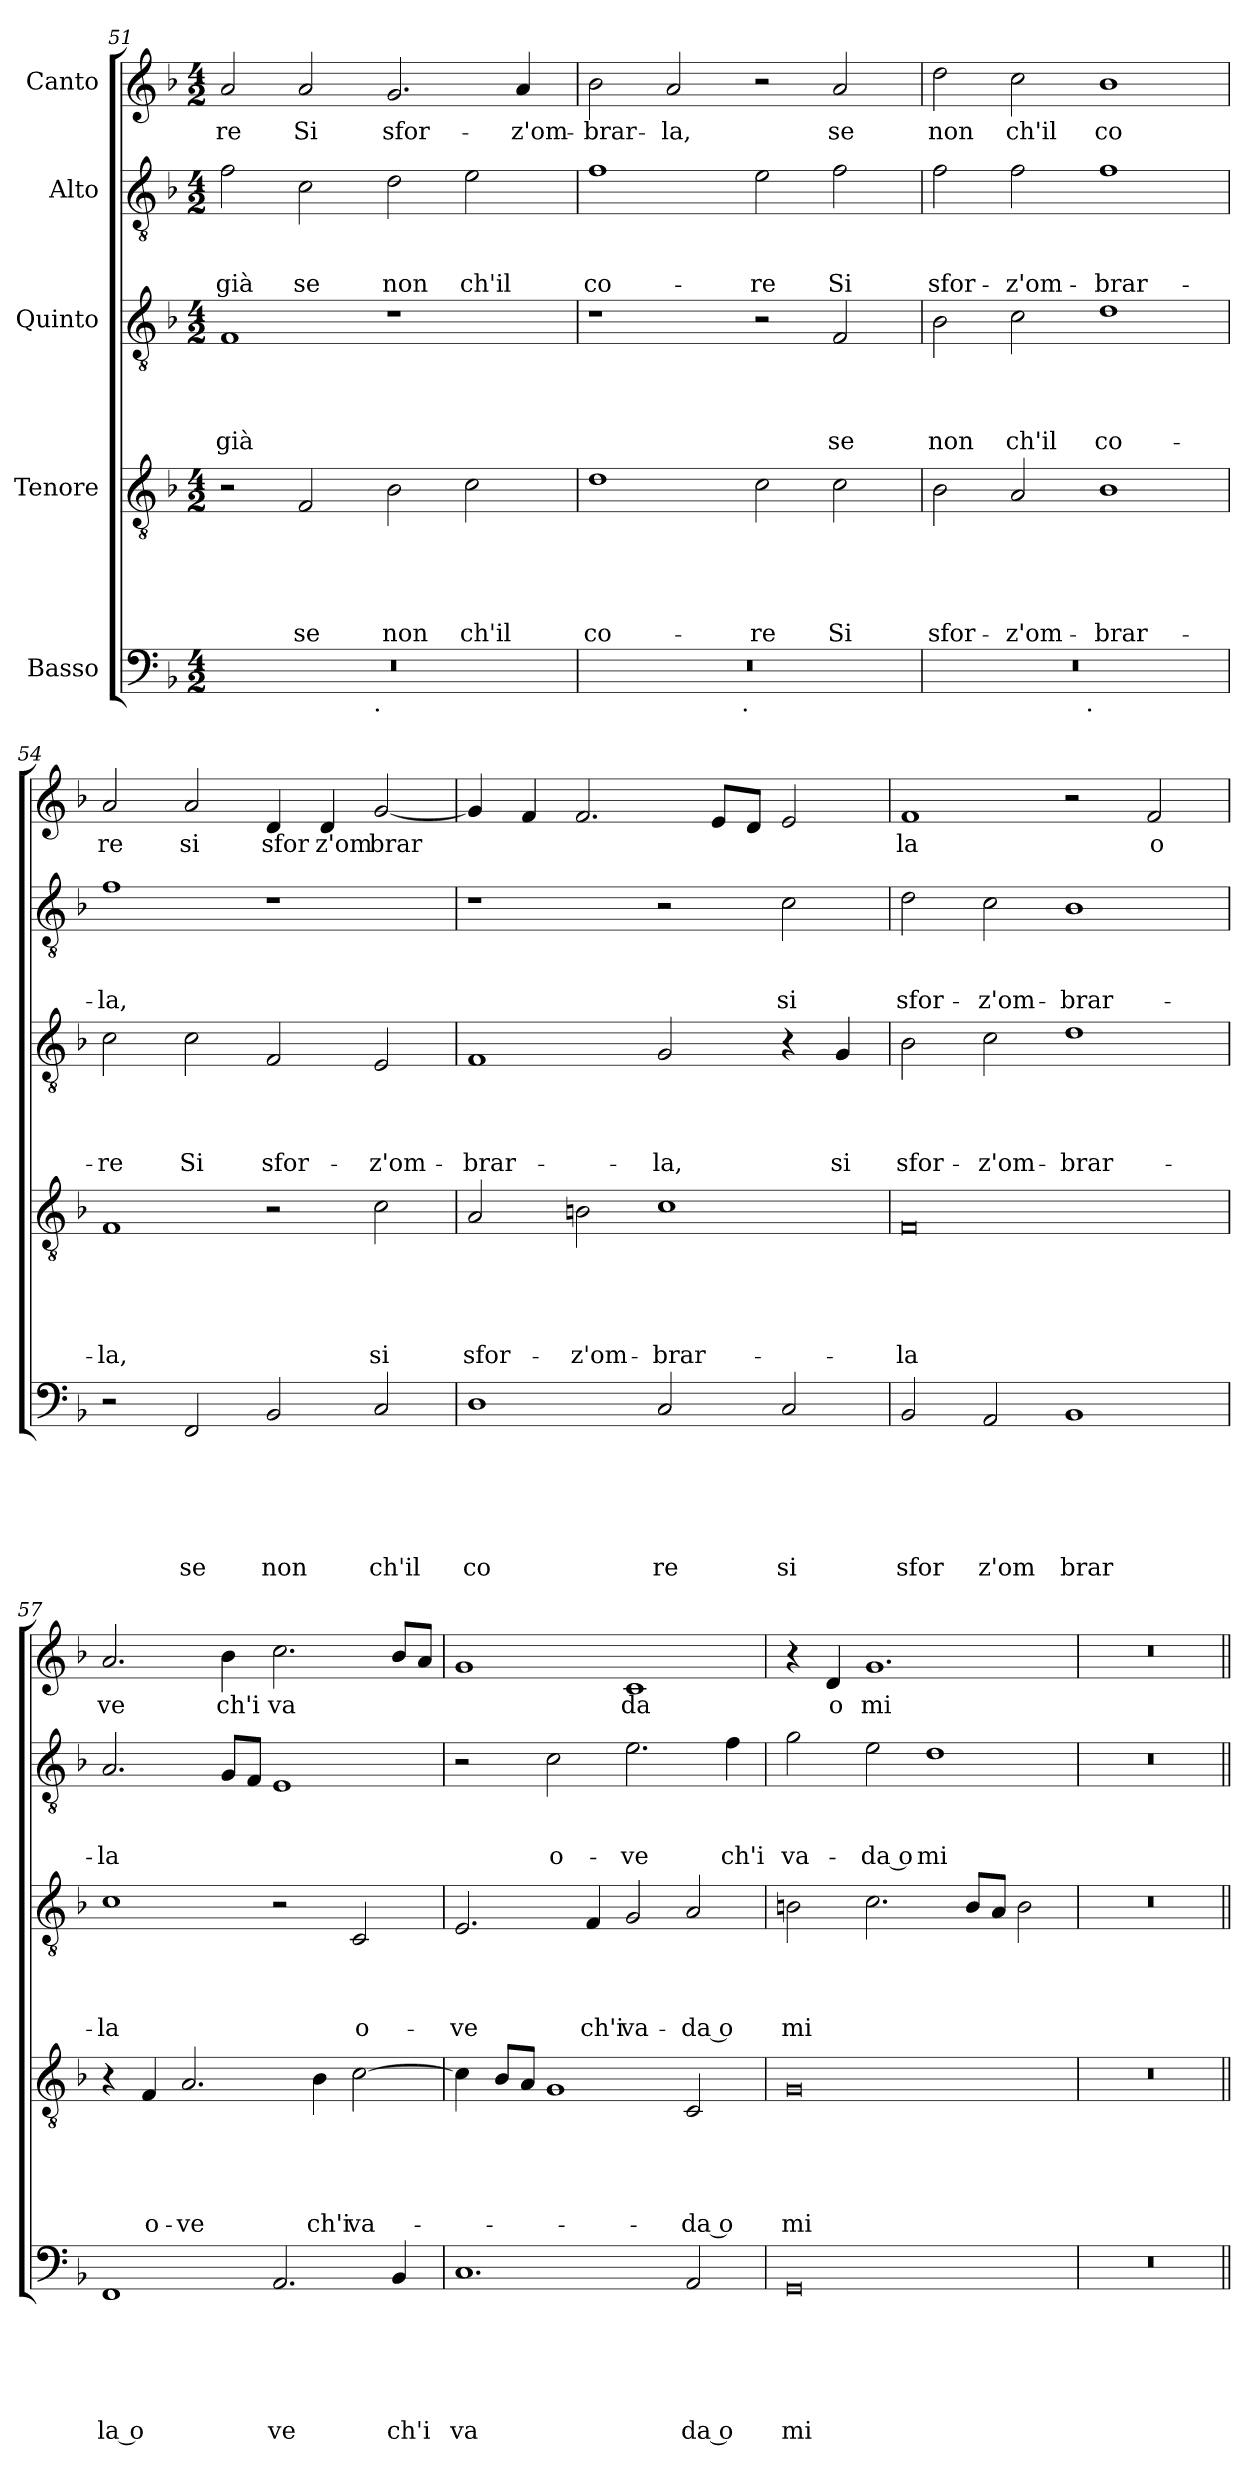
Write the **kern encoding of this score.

**kern	**text	**text	**text	**text	**text	**text	**kern	**text	**text	**text	**text	**text	**kern	**text	**text	**text	**text	**kern	**text	**text	**text	**kern	**text
*part5	*part5	*part5	*part5	*part5	*part5	*part5	*part4	*part4	*part4	*part4	*part4	*part4	*part3	*part3	*part3	*part3	*part3	*part2	*part2	*part2	*part2	*part1	*part1
*staff5	*staff5	*staff5	*staff5	*staff5	*staff5	*staff5	*staff4	*staff4	*staff4	*staff4	*staff4	*staff4	*staff3	*staff3	*staff3	*staff3	*staff3	*staff2	*staff2	*staff2	*staff2	*staff1	*staff1
*I"Basso	*	*	*	*	*	*	*I"Tenore	*	*	*	*	*	*I"Quinto	*	*	*	*	*I"Alto	*	*	*	*I"Canto	*
*clefF4	*	*	*	*	*	*	*clefGv2	*	*	*	*	*	*clefGv2	*	*	*	*	*clefGv2	*	*	*	*clefG2	*
*ITrd-3c-5	*	*	*	*	*	*	*ITrd-3c-5	*	*	*	*	*	*ITrd-3c-5	*	*	*	*	*ITrd-3c-5	*	*	*	*	*
*k[b-e-]	*	*	*	*	*	*	*k[b-e-]	*	*	*	*	*	*k[b-e-]	*	*	*	*	*k[b-e-]	*	*	*	*k[b-]	*
*B-:	*	*	*	*	*	*	*B-:	*	*	*	*	*	*B-:	*	*	*	*	*B-:	*	*	*	*F:	*
*M4/2	*	*	*	*	*	*	*M4/2	*	*	*	*	*	*M4/2	*	*	*	*	*M4/2	*	*	*	*M4/2	*
=51	=51	=51	=51	=51	=51	=51	=51	=51	=51	=51	=51	=51	=51	=51	=51	=51	=51	=51	=51	=51	=51	=51	=51
!	!	!	!	!	!	!	!	!	!	!	!	!	!	!	!	!	!LO:LY:b	!	!	!	!LO:LY:b	!	!LO:LY:b
*^	*	*	*	*	*	*	*	*	*	*	*	*	*	*	*	*	*	*	*	*	*	*	*
0r	2ryy	.	.	.	.	.	.	2r	.	.	.	.	.	1B-	.	.	.	già	2b-\	.	.	già	2a/	-re
!	!	!	!	!	!	!	!	!	!	!	!	!	!LO:LY:b	!	!	!	!	!	!	!	!	!LO:LY:b	!	!LO:LY:b
.	4...ryy	.	.	.	.	.	.	2B-/	.	.	.	.	se	.	.	.	.	.	2f\	.	.	se	2a/	Si
!	!LO:TX:b:t=.	!	!	!	!	!	!	!	!	!	!	!	!	!	!	!	!	!	!	!	!	!	!	!
.	1ryy	.	.	.	.	.	.	.	.	.	.	.	.	.	.	.	.	.	.	.	.	.	.	.
!	!	!	!	!	!	!	!	!	!	!	!	!	!LO:LY:b	!	!	!	!	!	!	!	!	!LO:LY:b	!	!LO:LY:b
.	.	.	.	.	.	.	.	2e-\	.	.	.	.	non	1r	.	.	.	.	2g\	.	.	non	2.g/	sfor-
!	!	!	!	!	!	!	!	!	!	!	!	!	!LO:LY:b	!	!	!	!	!	!	!	!	!LO:LY:b	!	!
.	.	.	.	.	.	.	.	2f\	.	.	.	.	ch'il	.	.	.	.	.	2a\	.	.	ch'il	.	.
!	!	!	!	!	!	!	!	!	!	!	!	!	!	!	!	!	!	!	!	!	!	!	!	!LO:LY:b
.	.	.	.	.	.	.	.	.	.	.	.	.	.	.	.	.	.	.	.	.	.	.	4a/	-z'om-
.	32ryy	.	.	.	.	.	.	.	.	.	.	.	.	.	.	.	.	.	.	.	.	.	.	.
=52	=52	=52	=52	=52	=52	=52	=52	=52	=52	=52	=52	=52	=52	=52	=52	=52	=52	=52	=52	=52	=52	=52	=52	=52
!	!	!	!	!	!	!	!	!	!	!	!	!	!LO:LY:b	!	!	!	!	!	!	!	!	!LO:LY:b	!	!LO:LY:b
0r	2ryy	.	.	.	.	.	.	1g	.	.	.	.	co-	1r	.	.	.	.	1b-	.	.	co-	2b-\	-brar-
!	!	!	!	!	!	!	!	!	!	!	!	!	!	!	!	!	!	!	!	!	!	!	!	!LO:LY:b
.	4...ryy	.	.	.	.	.	.	.	.	.	.	.	.	.	.	.	.	.	.	.	.	.	2a/	-la,
!	!LO:TX:b:t=.	!	!	!	!	!	!	!	!	!	!	!	!	!	!	!	!	!	!	!	!	!	!	!
.	1ryy	.	.	.	.	.	.	.	.	.	.	.	.	.	.	.	.	.	.	.	.	.	.	.
!	!	!	!	!	!	!	!	!	!	!	!	!	!LO:LY:b	!	!	!	!	!	!	!	!	!LO:LY:b	!	!
.	.	.	.	.	.	.	.	2f\	.	.	.	.	-re	2r	.	.	.	.	2a\	.	.	-re	2r	.
!	!	!	!	!	!	!	!	!	!	!	!	!	!LO:LY:b	!	!	!	!	!LO:LY:b	!	!	!	!LO:LY:b	!	!LO:LY:b
.	.	.	.	.	.	.	.	2f\	.	.	.	.	Si	2B-/	.	.	.	se	2b-\	.	.	Si	2a/	se
.	32ryy	.	.	.	.	.	.	.	.	.	.	.	.	.	.	.	.	.	.	.	.	.	.	.
!!LO:LB:g=z
=53	=53	=53	=53	=53	=53	=53	=53	=53	=53	=53	=53	=53	=53	=53	=53	=53	=53	=53	=53	=53	=53	=53	=53	=53
!	!	!	!	!	!	!	!	!	!	!	!	!	!LO:LY:b	!	!	!	!	!LO:LY:b	!	!	!	!LO:LY:b	!	!LO:LY:b
0r	2ryy	.	.	.	.	.	.	2e-\	.	.	.	.	sfor-	2e-\	.	.	.	non	2b-\	.	.	sfor-	2dd\	non
!	!	!	!	!	!	!	!	!	!	!	!	!	!LO:LY:b	!	!	!	!	!LO:LY:b	!	!	!	!LO:LY:b	!	!LO:LY:b
.	4...ryy	.	.	.	.	.	.	2d/	.	.	.	.	-z'om-	2f\	.	.	.	ch'il	2b-\	.	.	-z'om-	2cc\	ch'il
!	!LO:TX:b:t=.	!	!	!	!	!	!	!	!	!	!	!	!	!	!	!	!	!	!	!	!	!	!	!
.	1ryy	.	.	.	.	.	.	.	.	.	.	.	.	.	.	.	.	.	.	.	.	.	.	.
!	!	!	!	!	!	!	!	!	!	!	!	!	!LO:LY:b	!	!	!	!	!LO:LY:b	!	!	!	!LO:LY:b	!	!LO:LY:b
.	.	.	.	.	.	.	.	1e-	.	.	.	.	-brar-	1g	.	.	.	co-	1b-	.	.	-brar-	1b-	co
.	32ryy	.	.	.	.	.	.	.	.	.	.	.	.	.	.	.	.	.	.	.	.	.	.	.
=54	=54	=54	=54	=54	=54	=54	=54	=54	=54	=54	=54	=54	=54	=54	=54	=54	=54	=54	=54	=54	=54	=54	=54	=54
!	!	!	!	!	!	!	!	!	!	!	!	!	!LO:LY:b	!	!	!	!	!LO:LY:b	!	!	!	!LO:LY:b	!	!LO:LY:b
*v	*v	*	*	*	*	*	*	*	*	*	*	*	*	*	*	*	*	*	*	*	*	*	*	*
2r	.	.	.	.	.	.	1B-	.	.	.	.	-la,	2f\	.	.	.	-re	1b-	.	.	-la,	2a/	re
!	!	!	!	!	!	!LO:LY:b	!	!	!	!	!	!	!	!	!	!	!LO:LY:b	!	!	!	!	!	!LO:LY:b
2BB-/	.	.	.	.	.	se	.	.	.	.	.	.	2f\	.	.	.	Si	.	.	.	.	2a/	si
!	!	!	!	!	!	!LO:LY:b	!	!	!	!	!	!	!	!	!	!	!LO:LY:b	!	!	!	!	!	!LO:LY:b
2E-/	.	.	.	.	.	non	2r	.	.	.	.	.	2B-/	.	.	.	sfor-	1r	.	.	.	4d/	sfor
!	!	!	!	!	!	!	!	!	!	!	!	!	!	!	!	!	!	!	!	!	!	!	!LO:LY:b
.	.	.	.	.	.	.	.	.	.	.	.	.	.	.	.	.	.	.	.	.	.	4d/	z'om
!	!	!	!	!	!	!LO:LY:b	!	!	!	!	!	!LO:LY:b	!	!	!	!	!LO:LY:b	!	!	!	!	!	!LO:LY:b
2F/	.	.	.	.	.	ch'il	2f\	.	.	.	.	si	2A/	.	.	.	-z'om-	.	.	.	.	[<2g/	brar
=55	=55	=55	=55	=55	=55	=55	=55	=55	=55	=55	=55	=55	=55	=55	=55	=55	=55	=55	=55	=55	=55	=55	=55
!	!	!	!	!	!	!LO:LY:b	!	!	!	!	!	!LO:LY:b	!	!	!	!	!LO:LY:b	!	!	!	!	!	!
1G	.	.	.	.	.	co	2d/	.	.	.	.	sfor-	1B-	.	.	.	-brar-	1r	.	.	.	4g/]	.
.	.	.	.	.	.	.	.	.	.	.	.	.	.	.	.	.	.	.	.	.	.	4f/	.
!	!	!	!	!	!	!	!	!	!	!	!	!LO:LY:b	!	!	!	!	!	!	!	!	!	!	!
.	.	.	.	.	.	.	2en\	.	.	.	.	-z'om-	.	.	.	.	.	.	.	.	.	2.f/	.
!	!	!	!	!	!	!LO:LY:b	!	!	!	!	!	!LO:LY:b	!	!	!	!	!LO:LY:b	!	!	!	!	!	!
2F/	.	.	.	.	.	re	1f	.	.	.	.	-brar-	2c/	.	.	.	-la,	2r	.	.	.	.	.
.	.	.	.	.	.	.	.	.	.	.	.	.	.	.	.	.	.	.	.	.	.	8e/L	.
.	.	.	.	.	.	.	.	.	.	.	.	.	.	.	.	.	.	.	.	.	.	8d/J	.
!	!	!	!	!	!	!LO:LY:b	!	!	!	!	!	!	!	!	!	!	!	!	!	!	!LO:LY:b	!	!
2F/	.	.	.	.	.	si	.	.	.	.	.	.	4r	.	.	.	.	2f\	.	.	si	2e/	.
!	!	!	!	!	!	!	!	!	!	!	!	!	!	!	!	!	!LO:LY:b	!	!	!	!	!	!
.	.	.	.	.	.	.	.	.	.	.	.	.	4c/	.	.	.	si	.	.	.	.	.	.
=56	=56	=56	=56	=56	=56	=56	=56	=56	=56	=56	=56	=56	=56	=56	=56	=56	=56	=56	=56	=56	=56	=56	=56
!	!	!	!	!	!	!LO:LY:b	!	!	!	!	!	!LO:LY:b	!	!	!	!	!LO:LY:b	!	!	!	!LO:LY:b	!	!LO:LY:b
2E-/	.	.	.	.	.	sfor	0B-	.	.	.	.	-la	2e-\	.	.	.	sfor-	2g\	.	.	sfor-	1f	la
!	!	!	!	!	!	!LO:LY:b	!	!	!	!	!	!	!	!	!	!	!LO:LY:b	!	!	!	!LO:LY:b	!	!
2D/	.	.	.	.	.	z'om	.	.	.	.	.	.	2f\	.	.	.	-z'om-	2f\	.	.	-z'om-	.	.
!	!	!	!	!	!	!LO:LY:b	!	!	!	!	!	!	!	!	!	!	!LO:LY:b	!	!	!	!LO:LY:b	!	!
1E-	.	.	.	.	.	brar	.	.	.	.	.	.	1g	.	.	.	-brar-	1e-	.	.	-brar-	2r	.
!	!	!	!	!	!	!	!	!	!	!	!	!	!	!	!	!	!	!	!	!	!	!	!LO:LY:b
.	.	.	.	.	.	.	.	.	.	.	.	.	.	.	.	.	.	.	.	.	.	2f/	o
=57	=57	=57	=57	=57	=57	=57	=57	=57	=57	=57	=57	=57	=57	=57	=57	=57	=57	=57	=57	=57	=57	=57	=57
!	!	!	!	!	!	!LO:LY:b:rj	!	!	!	!	!	!	!	!	!	!	!LO:LY:b	!	!	!	!LO:LY:b	!	!LO:LY:b
1BB-	.	.	.	.	.	la o	4r	.	.	.	.	.	1f	.	.	.	-la	2.d/	.	.	-la	2.a/	ve
!	!	!	!	!	!	!	!	!	!	!	!	!LO:LY:b	!	!	!	!	!	!	!	!	!	!	!
.	.	.	.	.	.	.	4B-/	.	.	.	.	o-	.	.	.	.	.	.	.	.	.	.	.
!	!	!	!	!	!	!	!	!	!	!	!	!LO:LY:b	!	!	!	!	!	!	!	!	!	!	!
.	.	.	.	.	.	.	2.d/	.	.	.	.	-ve	.	.	.	.	.	.	.	.	.	.	.
!	!	!	!	!	!	!	!	!	!	!	!	!	!	!	!	!	!	!	!	!	!	!	!LO:LY:b
.	.	.	.	.	.	.	.	.	.	.	.	.	.	.	.	.	.	8c/L	.	.	.	4b-\	ch'i
.	.	.	.	.	.	.	.	.	.	.	.	.	.	.	.	.	.	8B-/J	.	.	.	.	.
!	!	!	!	!	!	!LO:LY:b	!	!	!	!	!	!	!	!	!	!	!	!	!	!	!	!	!LO:LY:b
2.D/	.	.	.	.	.	ve	.	.	.	.	.	.	2r	.	.	.	.	1A	.	.	.	2.cc\	va
!	!	!	!	!	!	!	!	!	!	!	!	!LO:LY:b	!	!	!	!	!	!	!	!	!	!	!
.	.	.	.	.	.	.	4e-\	.	.	.	.	ch'i	.	.	.	.	.	.	.	.	.	.	.
!	!	!	!	!	!	!	!	!	!	!	!	!LO:LY:b	!	!	!	!	!LO:LY:b	!	!	!	!	!	!
.	.	.	.	.	.	.	[>2f\	.	.	.	.	va-	2F/	.	.	.	o-	.	.	.	.	.	.
!	!	!	!	!	!	!LO:LY:b	!	!	!	!	!	!	!	!	!	!	!	!	!	!	!	!	!
4E-/	.	.	.	.	.	ch'i	.	.	.	.	.	.	.	.	.	.	.	.	.	.	.	8b-/L	.
.	.	.	.	.	.	.	.	.	.	.	.	.	.	.	.	.	.	.	.	.	.	8a/J	.
=58	=58	=58	=58	=58	=58	=58	=58	=58	=58	=58	=58	=58	=58	=58	=58	=58	=58	=58	=58	=58	=58	=58	=58
!	!	!	!	!	!	!LO:LY:b	!	!	!	!	!	!	!	!	!	!	!LO:LY:b	!	!	!	!	!	!
1.F	.	.	.	.	.	va	4f\]	.	.	.	.	.	2.A/	.	.	.	-ve	2r	.	.	.	1g	.
.	.	.	.	.	.	.	8e-/L	.	.	.	.	.	.	.	.	.	.	.	.	.	.	.	.
.	.	.	.	.	.	.	8d/J	.	.	.	.	.	.	.	.	.	.	.	.	.	.	.	.
!	!	!	!	!	!	!	!	!	!	!	!	!	!	!	!	!	!	!	!	!	!LO:LY:b	!	!
.	.	.	.	.	.	.	1c	.	.	.	.	.	.	.	.	.	.	2f\	.	.	o-	.	.
!	!	!	!	!	!	!	!	!	!	!	!	!	!	!	!	!	!LO:LY:b	!	!	!	!	!	!
.	.	.	.	.	.	.	.	.	.	.	.	.	4B-/	.	.	.	ch'i	.	.	.	.	.	.
!	!	!	!	!	!	!	!	!	!	!	!	!	!	!	!	!	!LO:LY:b	!	!	!	!LO:LY:b	!	!LO:LY:b
.	.	.	.	.	.	.	.	.	.	.	.	.	2c/	.	.	.	va-	2.a\	.	.	-ve	1c	da
!	!	!	!	!	!	!LO:LY:b:rj	!	!	!	!	!	!LO:LY:b:rj	!	!	!	!	!LO:LY:b:rj	!	!	!	!	!	!
2D/	.	.	.	.	.	da o	2F/	.	.	.	.	-da o	2d/	.	.	.	-da o	.	.	.	.	.	.
!	!	!	!	!	!	!	!	!	!	!	!	!	!	!	!	!	!	!	!	!	!LO:LY:b	!	!
.	.	.	.	.	.	.	.	.	.	.	.	.	.	.	.	.	.	4b-\	.	.	ch'i	.	.
!!LO:LB:g=z
=59	=59	=59	=59	=59	=59	=59	=59	=59	=59	=59	=59	=59	=59	=59	=59	=59	=59	=59	=59	=59	=59	=59	=59
!	!	!	!	!	!	!LO:LY:b	!	!	!	!	!	!LO:LY:b	!	!	!	!	!LO:LY:b	!	!	!	!LO:LY:b	!	!
0C	.	.	.	.	.	mi-	0c	.	.	.	.	mi-	2en\	.	.	.	mi	2cc\	.	.	va-	4r	.
!	!	!	!	!	!	!	!	!	!	!	!	!	!	!	!	!	!	!	!	!	!	!	!LO:LY:b
.	.	.	.	.	.	.	.	.	.	.	.	.	.	.	.	.	.	.	.	.	.	4d/	o
!	!	!	!	!	!	!	!	!	!	!	!	!	!	!	!	!	!	!	!	!	!LO:LY:b:rj	!	!LO:LY:b
.	.	.	.	.	.	.	.	.	.	.	.	.	2.f\	.	.	.	.	2a\	.	.	-da o	1.g	mi-
!	!	!	!	!	!	!	!	!	!	!	!	!	!	!	!	!	!	!	!	!	!LO:LY:b	!	!
.	.	.	.	.	.	.	.	.	.	.	.	.	.	.	.	.	.	1g	.	.	mi-	.	.
.	.	.	.	.	.	.	.	.	.	.	.	.	8e/L	.	.	.	.	.	.	.	.	.	.
.	.	.	.	.	.	.	.	.	.	.	.	.	8d/J	.	.	.	.	.	.	.	.	.	.
.	.	.	.	.	.	.	.	.	.	.	.	.	2e\	.	.	.	.	.	.	.	.	.	.
=60	=60	=60	=60	=60	=60	=60	=60	=60	=60	=60	=60	=60	=60	=60	=60	=60	=60	=60	=60	=60	=60	=60	=60
0r	.	.	.	.	.	.	0r	.	.	.	.	.	0r	.	.	.	.	0r	.	.	.	0r	.
=||	=||	=||	=||	=||	=||	=||	=||	=||	=||	=||	=||	=||	=||	=||	=||	=||	=||	=||	=||	=||	=||	=||	=||
*-	*-	*-	*-	*-	*-	*-	*-	*-	*-	*-	*-	*-	*-	*-	*-	*-	*-	*-	*-	*-	*-	*-	*-
